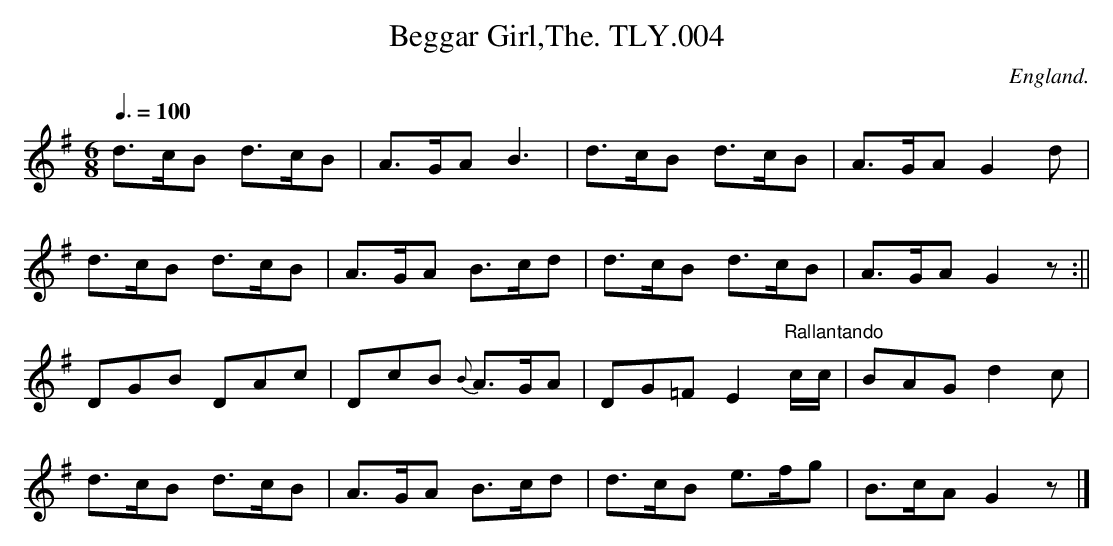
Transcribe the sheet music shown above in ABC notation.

X:1
T:Beggar Girl,The. TLY.004
L:1/8
M:6/8
O:England.
Q:3/8=100
K:G
d>cB d>cB|A>GA B3|d>cB d>cB|A>GA G2d|!
d>cB d>cB| A>GA B>cd|d>cB d>cB|A>GA G2z:||!
DGB DAc|DcB {B}A>GA|DG=F E2 "^Rallantando"c/c/|BAG d2 c|!
d>cB d>cB|A>GA B>cd|d>cB e>fg|B>cA G2 z|]
